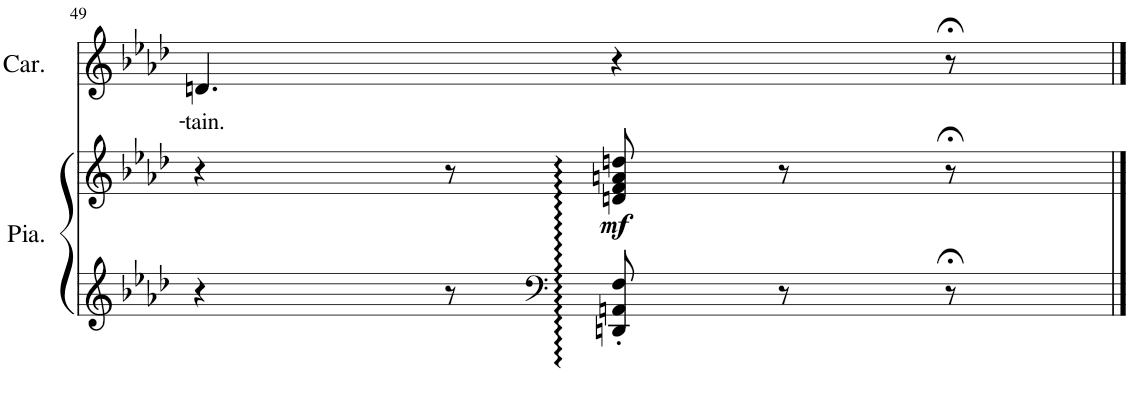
**kern	**kern	**dynam	**kern	**text
*part2	*part2	*part2	*part1	*part1
*staff3	*staff2	*staff2/3	*staff1	*staff1
*I"Piano	*	*	*I"Carmen	*
*I'Pia.	*	*	*I'Car.	*
!!LO:PB:g=z
*clefG2	*clefG2	*	*clefG2	*
*k[b-e-a-d-]	*k[b-e-a-d-]	*	*k[b-e-a-d-]	*
*M3/4	*M3/4	*	*M3/4	*
=49	=49	=49	=49	=49
!	!	!	!	!LO:LY:b
4r	4r	.	4.dn/	-tain.
8r	8r	.	.	.
*clefF4	*	*	*	*
!	!	!LO:DY:b	!	!
8DDn/::' 8AAn/::' 8F/::'	8dn/:: 8f/:: 8an/:: 8ddn/::	mf	4r	.
8r	8r	.	.	.
8r;<	8r;<	.	8r;<	.
==	==	==	==	==
*-	*-	*-	*-	*-
